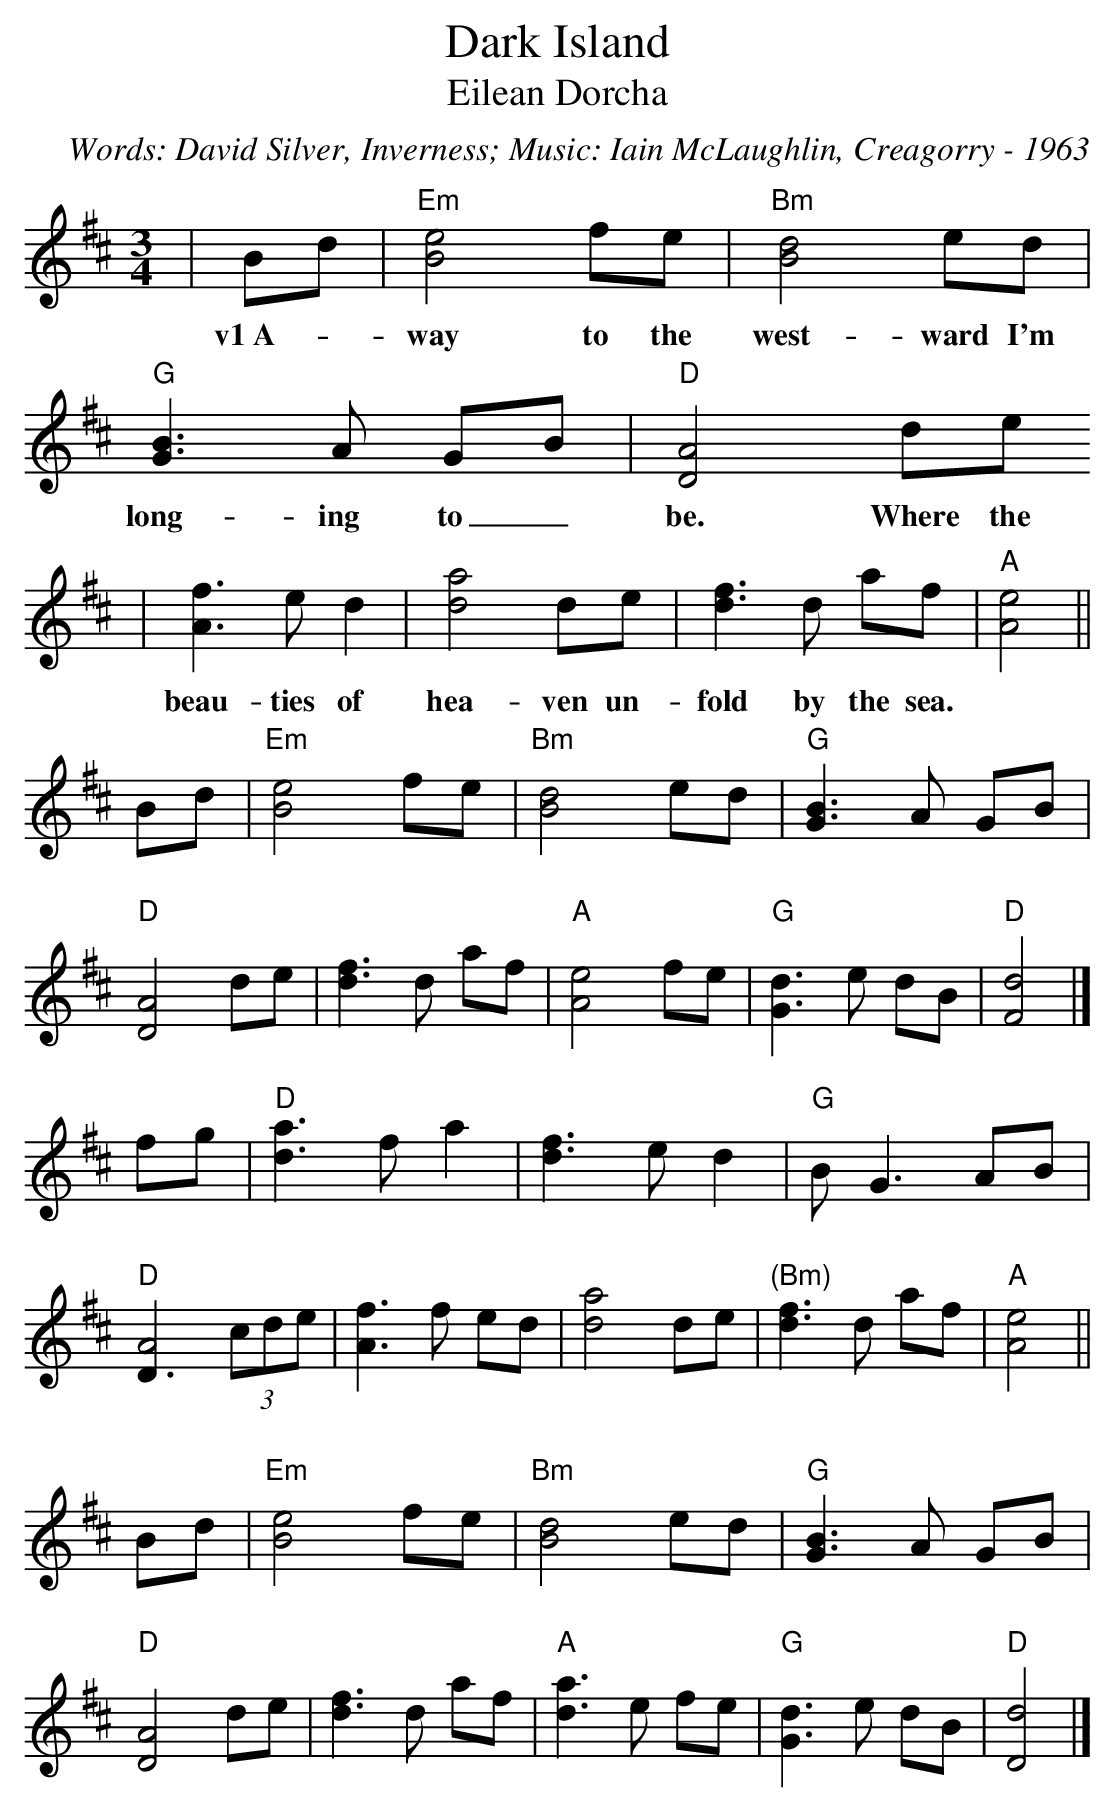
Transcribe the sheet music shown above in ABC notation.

X:1
T:Dark Island
T:Eilean Dorcha
C:Words: David Silver, Inverness; Music: Iain McLaughlin, Creagorry - 1963
M:3/4
L:1/8
K:D
|Bd| "Em"[e4B4]   fe | "Bm"[d4B4] ed | "G"[B3G3] A GB | "D"[A4D4] de
w:v1~A-_way to the west-ward I'm long-ing to_ be. Where the
|     [f3A3] e d2 |     [a4d4] de |    [f3d3] d af | "A"[e4A4]   ||
w:beau-ties of hea-ven un-fold by the sea.
Bd \
| "Em"[e4B4]   fe | "Bm"[d4B4] ed | "G"[B3G3] A GB | "D"[A4D4] de \
|     [f3d3] d af |  "A"[e4A4] fe | "G"[d3G3] e dB | "D"[d4F4]   |]
fg \
|  "D"[a3d3] f a2 | [f3d3] e d2 |  "G"   B G3    AB | "D"[A4D3] (3cde \
|     [f3A3] f ed | [a4d4]   de | "(Bm)"[f3d3] d af | "A"[e4A4]  ||
Bd \
| "Em"[e4B4]   fe | "Bm"[d4B4]   ed | "G"[B3G3] A GB | "D"[A4D4] de \
|     [f3d3] d af |  "A"[a3d3] e fe | "G"[d3G3] e dB | "D"[d4D4]   |]

1	Away to the west ward I'm longing to be,
	Where the beauties of heaven unfold by the sea
	Where the sweet purple heather blooms fragrant and free
	On a hilltop high above  - The Dark Island

Chorus	Oh, isle of my childhood, I'm dreaming of thee,
	As the steamer leaves Oban and passes Tiree
	Soon I'll capture the magic that lingers for me
	When I'm back once more upon  - The Dark Island

2	So Gentle the sea breeze that ripples the bay
	Where the stream joins the ocean and young children play
	On the strand of pure silver I'll welcome each day
	And I'll roam forever more  - The Dark Island

3	True Gems of the Hebrides bathed in the light
	Of the mid-summer dawning that follows the night
	How I yearn for the cries of the seagull in flight
	As they circle high above  - The Dark Island

In Gaelic:

1	Air mo thùrus do'n iar 's ann bu mhiannach a bhi
	Far bheil àilleachd nan Néimh dol fo sgéith 'sa chuan sios
	Fraoch dearg 's e fo bhlàth fàile cùbhraidh cho saor
	Air a' bheinn ud is àird 'san Eilean Dorcha

1-alt	An mo thùras don iar 's leam bu mhiannach a bhi
	Far bheil àilleachd nan eathar dol fo sgéith sa chuan sios,
	Creag Dhearg 's e fo bhlàth faileadh cùbhraidh cho saor
	Air a' bheinn ud as àird 'san Eilean Dorcha.


Séist	Eilean òige mo ghràidh 's tu tha tàladh mo chridh'
	Is mi seòladh bhon Obain 's a dol seachad Tiridh,
	Bi mi glacadh a dh'aithghearr gach mais a tha 'gam dhith
	'S bi mi fhìn air ais a-rithist 'san Eilean Dorcha.

Alt	Eilean òige mo ghràidh 's tu tha tàladh mo chridh'
	'S mi seòladh bhon Obain gu eilean bòidheach Thiridh,
	Bi mi glacadh air oidhche gach mais a tha 'gam dhith
	'S bi mi fhìn air ais a-rithist 'san Eilean Dorcha.

2	Gaoth na mara cho séimh séideach reidh staigh don bhaigh
	Far bheil sruth dol don chuan clann suaimhneach le'n gàir',
	Air an traigh gheal mar airgead bi mi falbh oirr' gach là
	'S bi mi fhìn air ais a-rithist 'san Eilean Dorcha.

3	Fior àilleagan e measg gach cearn 'san taobh siar
	Anns a mhoch mhaduinn thràth 's e ri dearrsadh 'sa ghrian:
	Eòin na mara ri seinn 'sa toirt sòlas dom' chridh'
	'S iad ag itealachd gu h-àrd 'san Eilean Dorcha.
